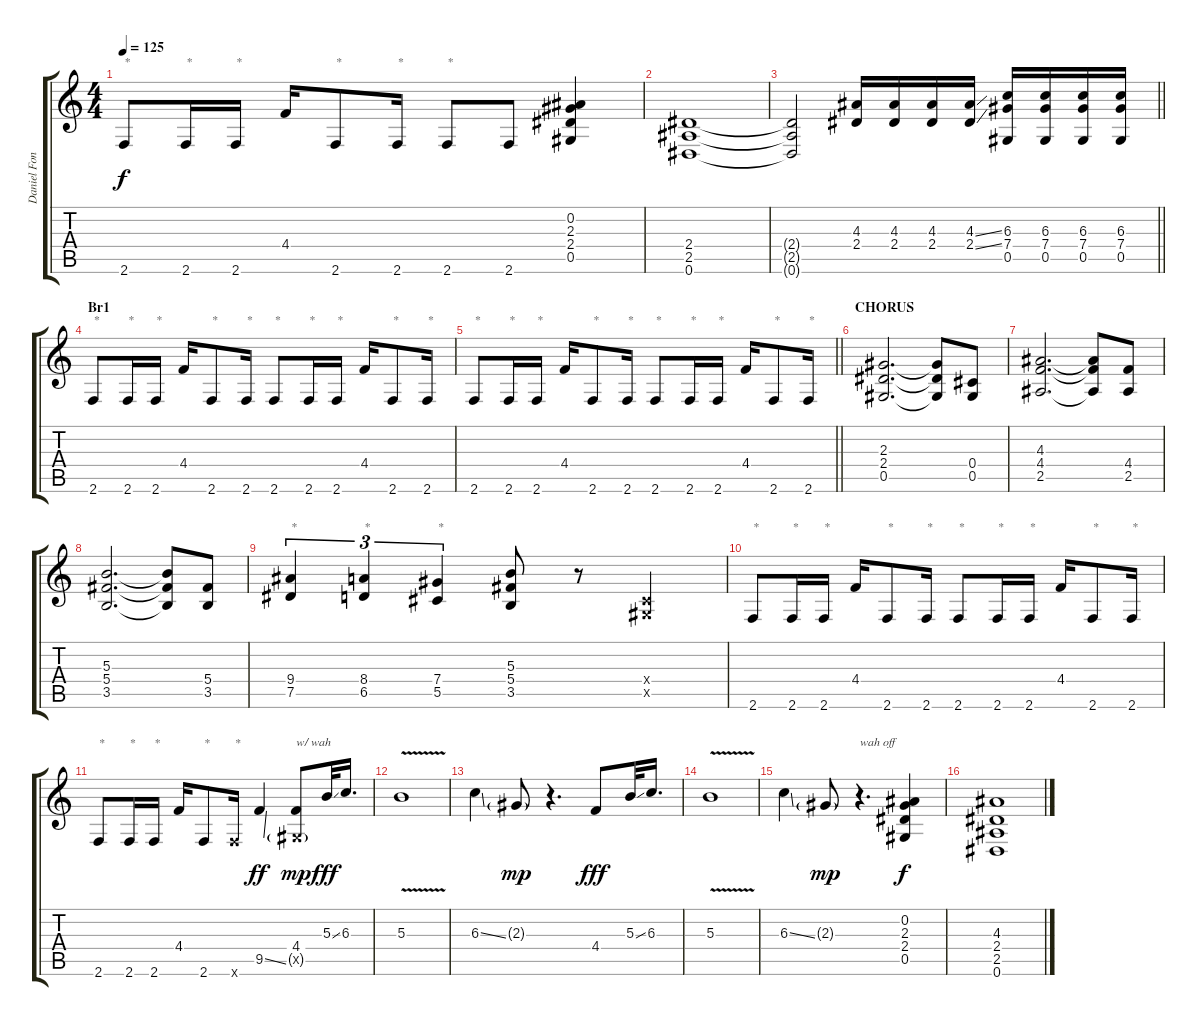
\track ("Daniel Fonseca" "Daniel Fon") {instrument distortionguitar}
\staff {score tabs}
\tuning (Eb4 Bb3 Gb3 Db3 Ab2 Eb2) {hide}
\ts (4 4)
\tempo 125
\clef g2
\ks c
2.6.8{txt "*" dy f} 2.6.16{txt "*"} 2.6.16{txt "*"} 4.4.16 2.6.8{txt "*"} 2.6.16{txt "*"} 2.6.8{txt "*"} 2.6.8 (0.2 2.3 2.4 0.5).4 |
(2.4 2.5 0.6).1 |
\barLineRight lightlight
(2.4{t} 2.5{t} 0.6{t}).2 (4.3 2.4).16 (4.3 2.4).16 (4.3 2.4).16 (4.3{ss} 2.4{ss}).16 (6.3 7.4 0.5).16 (6.3 7.4 0.5).16 (6.3 7.4 0.5).16 (6.3 7.4 0.5).16 |
\section ("" "Br1")
2.6.8{txt "*"} 2.6.16{txt "*"} 2.6.16{txt "*"} 4.4.16 2.6.8{txt "*"} 2.6.16{txt "*"} 2.6.8{txt "*"} 2.6.16{txt "*"} 2.6.16{txt "*"} 4.4.16 2.6.8{txt "*"} 2.6.16{txt "*"} |
\barLineRight lightlight
2.6.8{txt "*"} 2.6.16{txt "*"} 2.6.16{txt "*"} 4.4.16 2.6.8{txt "*"} 2.6.16{txt "*"} 2.6.8{txt "*"} 2.6.16{txt "*"} 2.6.16{txt "*"} 4.4.16 2.6.8{txt "*"} 2.6.16{txt "*"} |
\section ("" "CHORUS")
(2.3 2.4 0.5).2{d} (2.3{t} 2.4{t} 0.5{t}).8 (0.4 0.5).8 |
(4.3 4.4 2.5).2{d} (4.3{t} 4.4{t} 2.5{t}).8 (4.4 2.5).8 |
(5.3 5.4 3.5).2{d} (5.3{t} 5.4{t} 3.5{t}).8 (5.4 3.5).8 |
(9.4 7.5).4{tu (3 2) txt "*"} (8.4 6.5).4{tu (3 2) txt "*"} (7.4 5.5).4{tu (3 2) txt "*"} (5.3 5.4 3.5).8 r.8 (0.4{x} 0.5{x}).4 |
2.6.8{txt "*"} 2.6.16{txt "*"} 2.6.16{txt "*"} 4.4.16 2.6.8{txt "*"} 2.6.16{txt "*"} 2.6.8{txt "*"} 2.6.16{txt "*"} 2.6.16{txt "*"} 4.4.16 2.6.8{txt "*"} 2.6.16{txt "*"} |
2.6.8{txt "*"} 2.6.16{txt "*"} 2.6.16{txt "*"} 4.4.16 2.6.8{txt "*"} 2.6{x}.16{txt "*"} 9.5{ss}.4{dy ff} (4.4 0.5{g x}).8{txt "w/ wah" dy mp} 5.3{ss}.32{dy fff} 6.3.16{d} |
5.3{v}.1 |
6.3{ss}.4 2.3{g}.8{dy mp} r.4{d} 4.4.8{dy fff} 5.3{ss}.32 6.3.16{d} |
5.3{v}.1 |
6.3{ss}.4 2.3{g}.8{dy mp} r.4{d txt "wah off"} (0.2 2.3 2.4 0.5).4{dy f} |
(4.3 2.4 2.5 0.6).1
